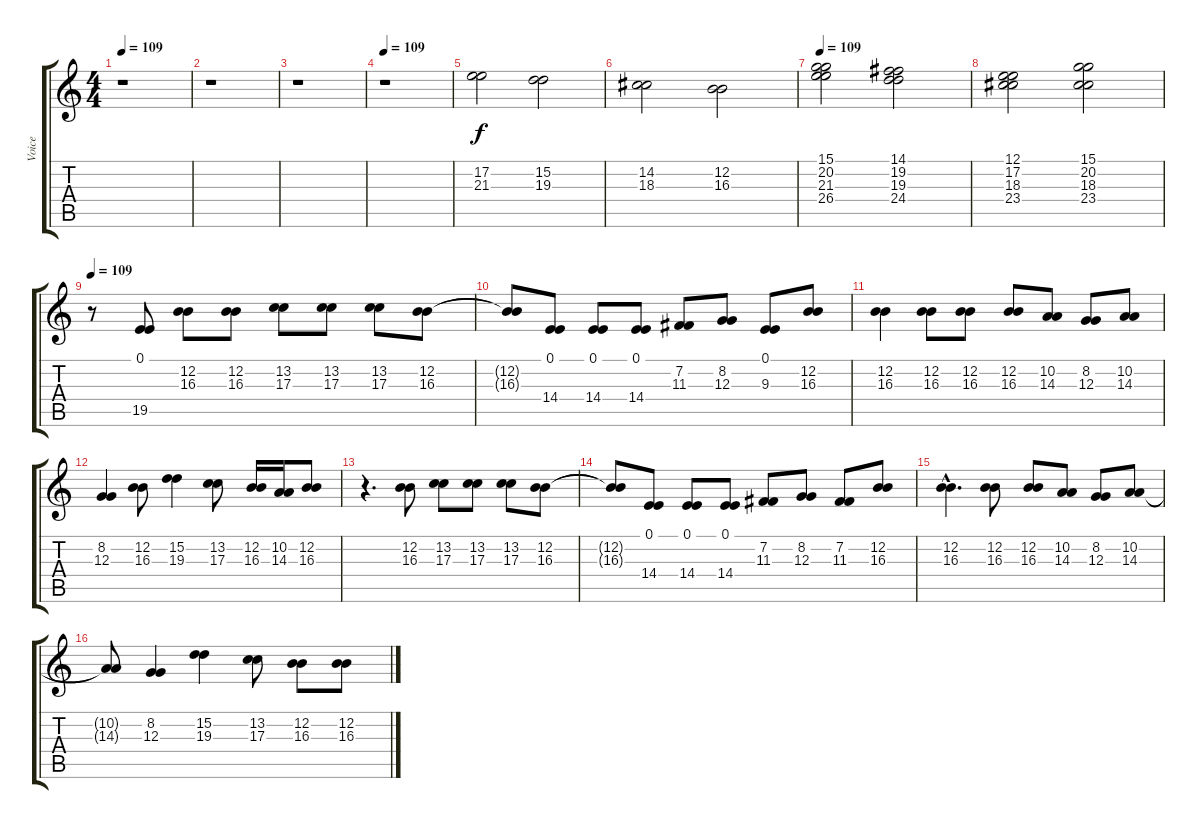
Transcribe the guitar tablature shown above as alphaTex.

\track ("Voice" "Voice") {instrument sopranosax}
\staff {score tabs}
\tuning (E4 B3 G3 D3 A2 E2) {hide}
\ts (4 4)
\tempo 109
\clef g2
\ks c
r.1{dy f instrument sopranosax} |
r.1 |
r.1 |
\tempo 109
r.1 |
(17.2 21.3).2 (15.2 19.3).2 |
(14.2 18.3).2 (12.2 16.3).2 |
\tempo 109
(15.1 20.2 21.3 26.4).2 (14.1 19.2 19.3 24.4).2 |
(12.1 17.2 18.3 23.4).2 (15.1 20.2 18.3 23.4).2 |
\tempo 109
r.8 (0.1 19.5).8 (12.2 16.3).8 (12.2 16.3).8 (13.2 17.3).8 (13.2 17.3).8 (13.2 17.3).8 (12.2 16.3).8 |
(12.2{t} 16.3{t}).8 (0.1 14.4).8 (0.1 14.4).8 (0.1 14.4).8 (7.2 11.3).8 (8.2 12.3).8 (0.1 9.3).8 (12.2 16.3).8 |
(12.2 16.3).4 (12.2 16.3).8 (12.2 16.3).8 (12.2 16.3).8 (10.2 14.3).8 (8.2 12.3).8 (10.2 14.3).8 |
(8.2 12.3).4 (12.2 16.3).8 (15.2 19.3).4 (13.2 17.3).8 (12.2 16.3).16 (10.2 14.3).16 (12.2 16.3).8 |
r.4{d} (12.2 16.3).8 (13.2 17.3).8 (13.2 17.3).8 (13.2 17.3).8 (12.2 16.3).8 |
(12.2{t} 16.3{t}).8 (0.1 14.4).8 (0.1 14.4).8 (0.1 14.4).8 (7.2 11.3).8 (8.2 12.3).8 (7.2 11.3).8 (12.2 16.3).8 |
(12.2{hac} 16.3{hac}).4{d} (12.2 16.3).8 (12.2 16.3).8 (10.2 14.3).8 (8.2 12.3).8 (10.2 14.3).8 |
(10.2{t} 14.3{t}).8 (8.2 12.3).4 (15.2 19.3).4 (13.2 17.3).8 (12.2 16.3).8 (12.2 16.3).8
